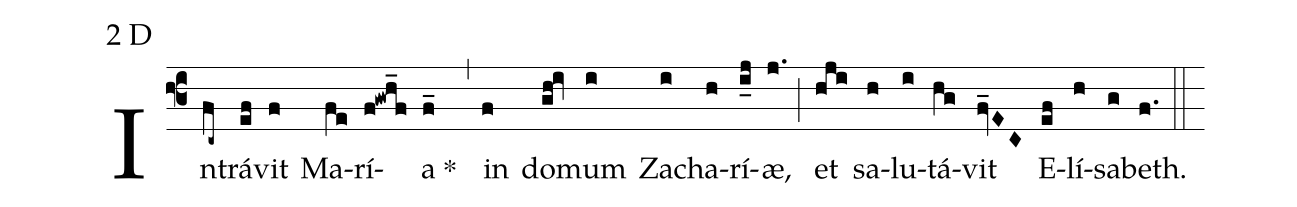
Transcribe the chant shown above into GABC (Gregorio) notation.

mode:2 D;
%%
(f3) In(fc~)trá(ef)vit(f) Ma(fe)rí(f!gwh_f)a(f_) *()(,) in(f) do(gh@iv)mum(i) Za(i)cha(h)rí(i_j)æ,(j.) (;) et(hji) sa(h)lu(i)tá(hg)vit(fv_EC) E(ef)lí(h)sa(g)beth.(f.) (::)
